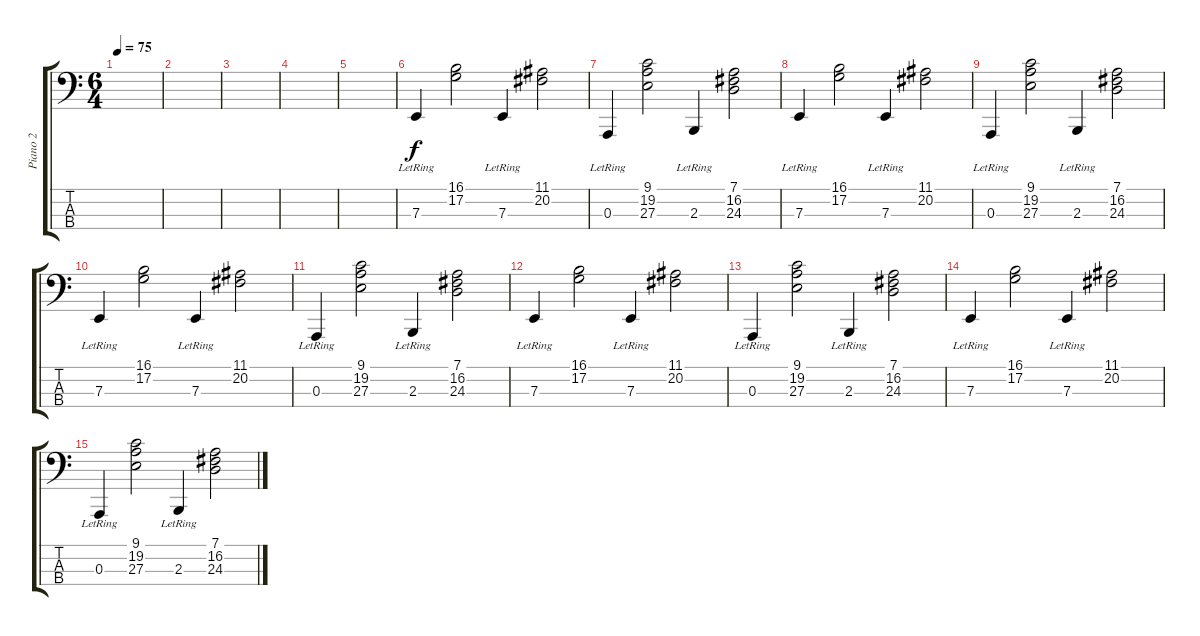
\track ("Piano 2" "Piano 2") {instrument acousticgrandpiano}
\staff {score tabs}
\tuning (G2 D2 A1 E1) {hide}
\ts (6 4)
\tempo 75
\clef f4
\ks c
|
|
|
|
|
7.3{lr}.4 (16.1 17.2).2 7.3{lr}.4 (11.1 20.2).2 |
0.3{lr}.4 (9.1 19.2 27.3).2 2.3{lr}.4 (7.1 16.2 24.3).2 |
7.3{lr}.4 (16.1 17.2).2 7.3{lr}.4 (11.1 20.2).2 |
0.3{lr}.4 (9.1 19.2 27.3).2 2.3{lr}.4 (7.1 16.2 24.3).2 |
7.3{lr}.4 (16.1 17.2).2 7.3{lr}.4 (11.1 20.2).2 |
0.3{lr}.4 (9.1 19.2 27.3).2 2.3{lr}.4 (7.1 16.2 24.3).2 |
7.3{lr}.4 (16.1 17.2).2 7.3{lr}.4 (11.1 20.2).2 |
0.3{lr}.4{volume 0} (9.1 19.2 27.3).2 2.3{lr}.4 (7.1 16.2 24.3).2 |
7.3{lr}.4 (16.1 17.2).2 7.3{lr}.4 (11.1 20.2).2 |
0.3{lr}.4 (9.1 19.2 27.3).2 2.3{lr}.4 (7.1 16.2 24.3).2
